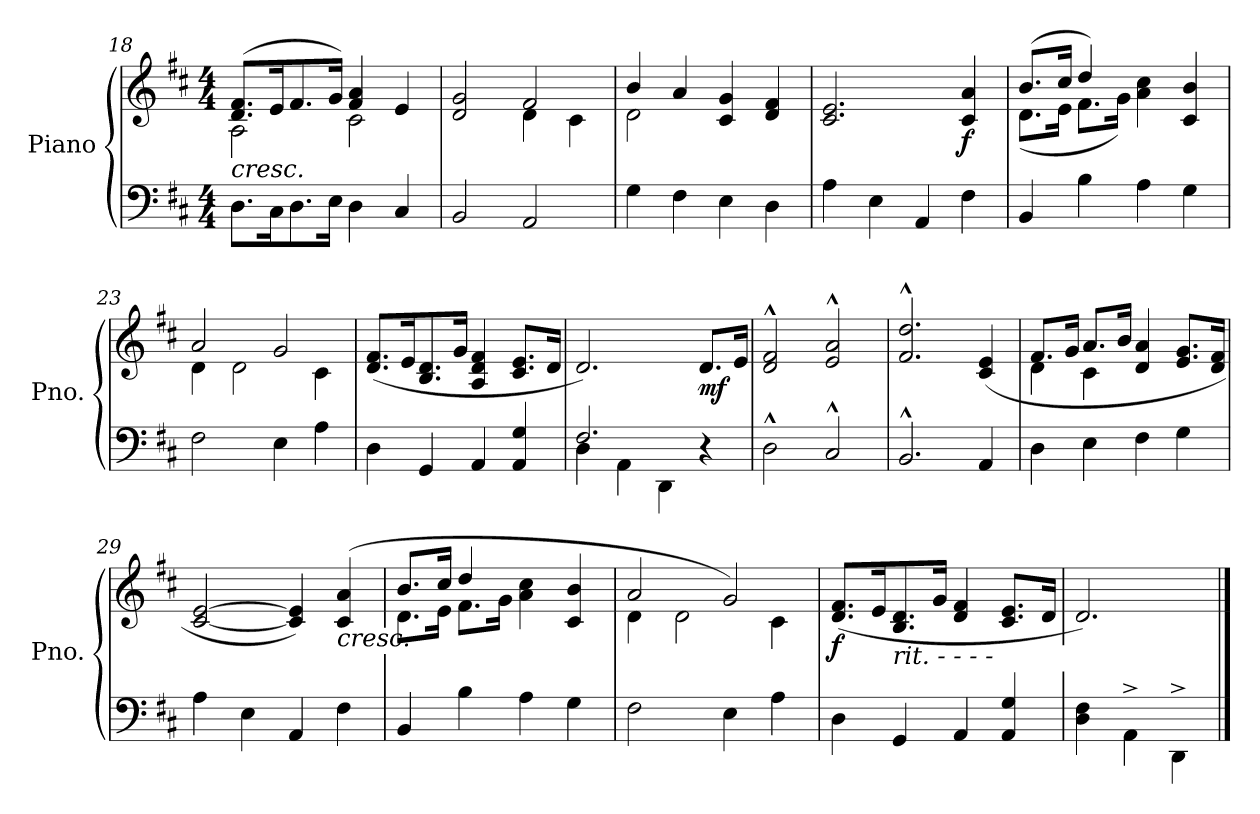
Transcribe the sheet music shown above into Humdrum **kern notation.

**kern	**kern	**dynam
*part1	*part1	*part1
*staff2	*staff1	*staff1/2
*I"Piano	*	*
*I'Pno.	*	*
!!LO:LB:g=z
*clefF4	*clefG2	*
*k[f#c#]	*k[f#c#]	*
*M4/4	*M4/4	*
=18	=18	=18
*	*^	*
!	!LO:TX:b:i:t=cresc.	!	!
8.D<\L	(>8.d/ 8.f#/L	2A\	.
16C#<\K	16e/K	.	.
8.D<\	8.f#/	.	.
16E<\Jk	16g/Jk)	.	.
4D<\	4f#/ 4a/	2c#\	.
4C#</	4e/	.	.
=19	=19	=19	=19
2BB</	2d/ 2g/	2ryy	.
2AA</	2f#/	4d\	.
.	.	4c#\	.
=20	=20	=20	=20
4G\	4b/	2d\	.
4F#\	4a/	.	.
4E\	4c#/ 4g/	2ryy	.
4D\	4d/ 4f#/	.	.
*	*v	*v	*
=21	=21	=21
4A\	2.c#/ 2.e/	.
4E\	.	.
4AA/	.	.
!	!	!LO:DY:b
4F#\	4c#/ 4a/	f
!!LO:PB:g=z
=22	=22	=22
*	*^	*
4BB/	(>8.b/L	(<8.d\L	.
.	16cc#/Jk	16e\Jk	.
4B\	4dd/)	8.f#\L	.
.	.	16g\Jk)	.
4A\	4a\ 4cc#\	2ryy	.
4G\	4c#/ 4b/	.	.
=23	=23	=23	=23
2F#\	2a/	4d\	.
.	.	2d\	.
4E\	2g/	.	.
4A\	.	4c#\	.
*	*v	*v	*
=24	=24	=24
4D\	(>8.d/ 8.f#/L	.
.	16e/K	.
4GG/	8.B/ 8.d/	.
.	16g/Jk	.
4AA/	4A/ 4d/ 4f#/	.
4AA/ 4G/	8.c#/ 8.e/L	.
.	16d/Jk	.
=25	=25	=25
*^	*	*
2.F#/	4D\	2.d/)	.
.	4AA\	.	.
.	4DD\	.	.
!	!	!	!LO:DY:b
4r	4ryy	8.d/L	mf
.	.	16e/Jk	.
*v	*v	*	*
!!LO:LB:g=z
=26	=26	=26
2D^^\	2d/^^ 2f#/^^	.
2C#^^/	2e/^^ 2a/^^	.
=27	=27	=27
2.BB^^/	2.f#/^^ 2.dd/^^	.
4AA/	(>4c#/ 4e/	.
=28	=28	=28
*	*^	*
4D\	8.f#/L	4d\	.
.	16g/Jk	.	.
4E\	8.a/L	4c#\	.
.	16b/Jk	.	.
4F#\	4d/ 4a/	2ryy	.
4G\	8.e/ 8.g/L	.	.
.	16d/ 16f#/Jk	.	.
*	*v	*v	*
=29	=29	=29
4A\	[2c#/ [2e/	.
4E\	.	.
4AA/	4c#/] 4e/])	.
!	!LO:TX:b:i:t=cresc.	!
4F#\	(>4c#/ 4a/	.
!!LO:LB:g=z
=30	=30	=30
*	*^	*
4BB/	8.b/L	8.d\L	.
.	16cc#/Jk	16e\Jk	.
4B\	4dd/	8.f#\L	.
.	.	16g\Jk	.
4A\	4a\ 4cc#\	2ryy	.
4G\	4c#/ 4b/	.	.
=31	=31	=31	=31
2F#\	2a/	4d\	.
.	.	2d\	.
4E\	2g/)	.	.
4A\	.	4c#\	.
=32	=32	=32	=32
!	!	!	!LO:DY:b
*	*v	*v	*
4D\	(>8.d/ 8.f#/L	f
.	16e/K	.
*	*MM105	*
!	!LO:TX:b:i:t=rit.          -         -         -      -	!
4GG/	8.B/ 8.d/	.
.	16g/Jk	.
*	*MM100	*
4AA/	4d/ 4f#/	.
*	*MM95	*
4AA/ 4G/	8.c#/ 8.e/L	.
*	*MM90	*
.	16d/Jk	.
=33	=33	=33
*	*MM85	*
4D\ 4F#\	2.d/)	.
4AA^\	.	.
4DD^\	.	.
==	==	==
*-	*-	*-
